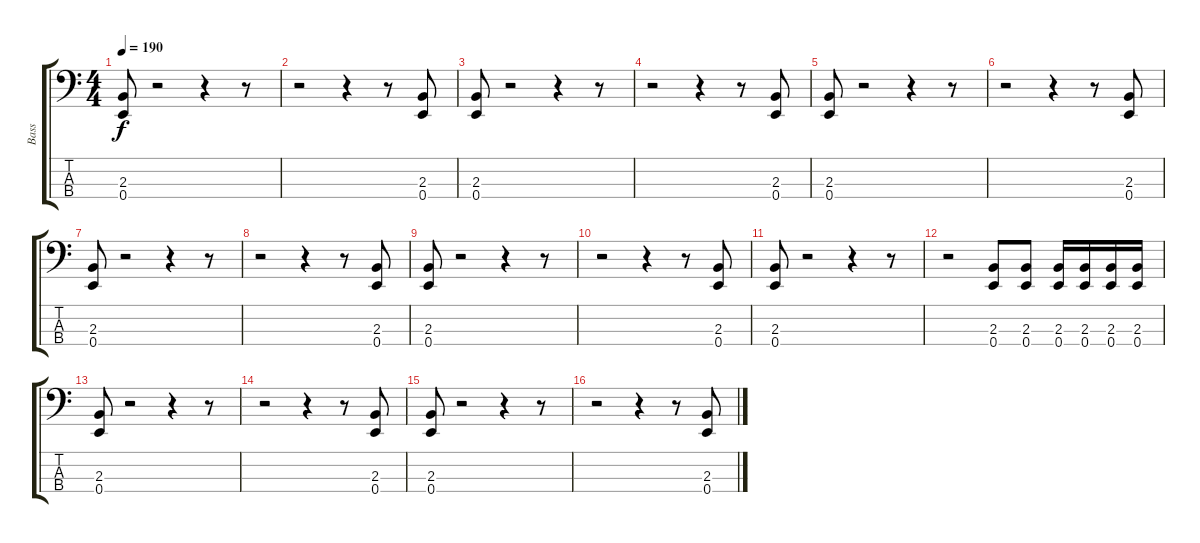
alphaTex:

\track ("Bass" "Bass") {instrument electricbasspick}
\staff {score tabs}
\tuning (G2 D2 A1 E1) {hide}
\ts (4 4)
\tempo 190
\clef f4
\ks c
(2.3 0.4).8{dy f instrument electricbasspick} r.2 r.4 r.8 |
r.2 r.4 r.8 (2.3 0.4).8 |
(2.3 0.4).8 r.2 r.4 r.8 |
r.2 r.4 r.8 (2.3 0.4).8 |
(2.3 0.4).8 r.2 r.4 r.8 |
r.2 r.4 r.8 (2.3 0.4).8 |
(2.3 0.4).8 r.2 r.4 r.8 |
r.2 r.4 r.8 (2.3 0.4).8 |
(2.3 0.4).8 r.2 r.4 r.8 |
r.2 r.4 r.8 (2.3 0.4).8 |
(2.3 0.4).8 r.2 r.4 r.8 |
r.2 (2.3 0.4).8 (2.3 0.4).8 (2.3 0.4).16 (2.3 0.4).16 (2.3 0.4).16 (2.3 0.4).16 |
(2.3 0.4).8 r.2 r.4 r.8 |
r.2 r.4 r.8 (2.3 0.4).8 |
(2.3 0.4).8 r.2 r.4 r.8 |
r.2 r.4 r.8 (2.3 0.4).8
